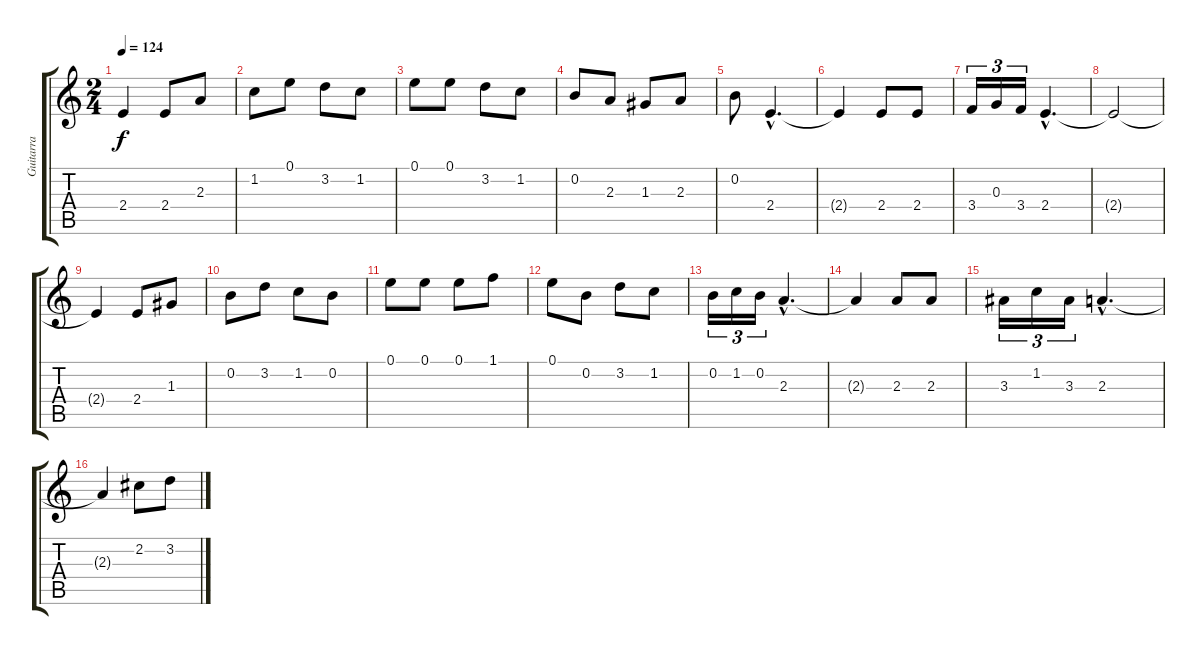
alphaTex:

\track ("Guitarra" "Guitarra") {instrument acousticguitarnylon}
\staff {score tabs}
\tuning (E4 B3 G3 D3 A2 E2) {hide}
\ts (2 4)
\tempo 124
\clef g2
\ks c
2.4{t}.4{dy f} 2.4.8 2.3.8 |
1.2.8 0.1.8 3.2.8 1.2.8 |
0.1.8 0.1.8 3.2.8 1.2.8 |
0.2.8 2.3.8 1.3.8 2.3.8 |
0.2.8 2.4{hac}.4{d} |
2.4{t}.4 2.4.8 2.4.8 |
3.4.16{tu (3 2)} 0.3.16{tu (3 2)} 3.4.16{tu (3 2)} 2.4{hac}.4{d} |
2.4{t}.2 |
2.4{t}.4 2.4.8 1.3.8 |
0.2.8 3.2.8 1.2.8 0.2.8 |
0.1.8 0.1.8 0.1.8 1.1.8 |
0.1.8 0.2.8 3.2.8 1.2.8 |
0.2.16{tu (3 2)} 1.2.16{tu (3 2)} 0.2.16{tu (3 2)} 2.3{hac}.4{d} |
2.3{t}.4 2.3.8 2.3.8 |
3.3.16{tu (3 2)} 1.2.16{tu (3 2)} 3.3.16{tu (3 2)} 2.3{hac}.4{d} |
2.3{t}.4 2.2.8 3.2.8
